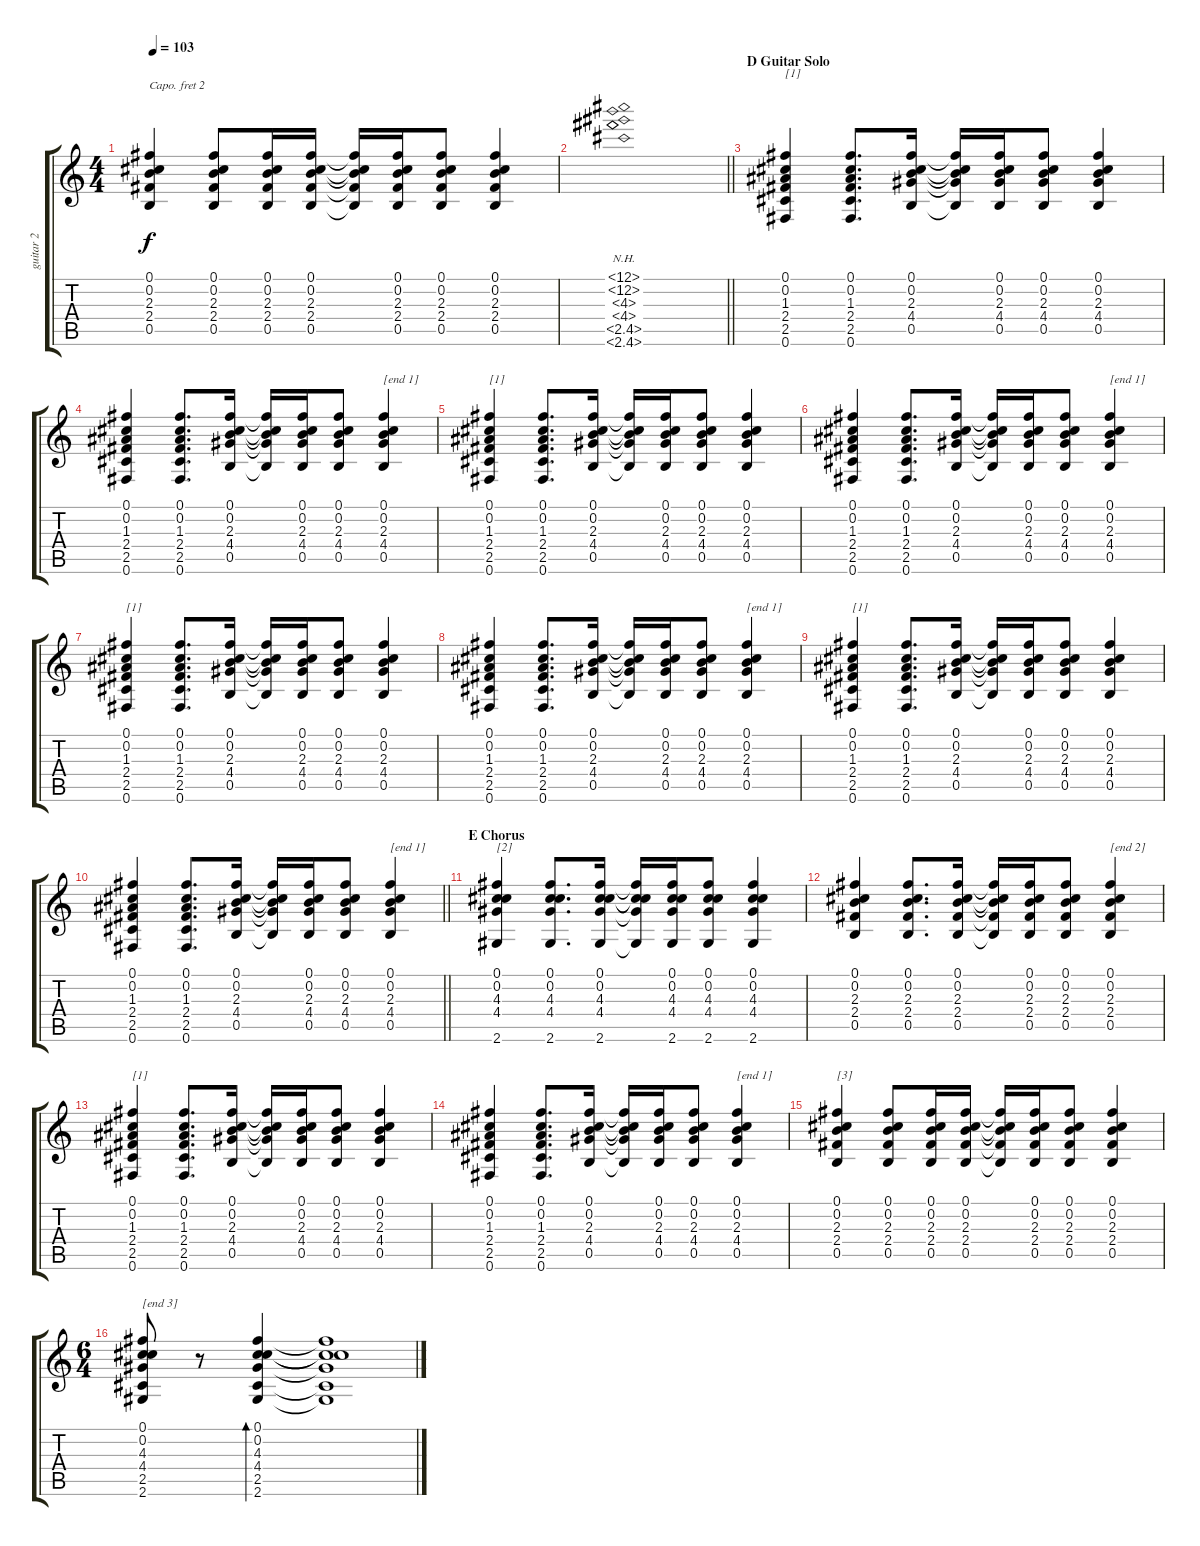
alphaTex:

\track ("guitar 2" "guitar 2") {instrument acousticguitarsteel}
\staff {score tabs}
\capo 2
\tuning (E4 B3 G3 D3 A2 E2) {hide}
\ts (4 4)
\tempo 103
\clef g2
\ks c
(0.1 0.2 2.3 2.4 0.5).4{dy f} (0.1 0.2 2.3 2.4 0.5).8 (0.1 0.2 2.3 2.4 0.5).16 (0.1 0.2 2.3 2.4 0.5).16 (0.1{t} 0.2{t} 2.3{t} 2.4{t} 0.5{t}).16 (0.1 0.2 2.3 2.4 0.5).16 (0.1 0.2 2.3 2.4 0.5).8 (0.1 0.2 2.3 2.4 0.5).4 |
\barLineRight lightlight
(0.1{nh} 0.2{nh} 4.3{nh} 4.4{nh} 2.5{nh} 2.6{nh}).1 |
\section ("" "D Guitar Solo")
(0.1 0.2 1.3 2.4 2.5 0.6).4{txt "[1]"} (0.1 0.2 1.3 2.4 2.5 0.6).8{d} (0.1 0.2 2.3 4.4 0.5).16 (0.1{t} 0.2{t} 2.3{t} 4.4{t} 0.5{t}).16 (0.1 0.2 2.3 4.4 0.5).16 (0.1 0.2 2.3 4.4 0.5).8 (0.1 0.2 2.3 4.4 0.5).4 |
(0.1 0.2 1.3 2.4 2.5 0.6).4 (0.1 0.2 1.3 2.4 2.5 0.6).8{d} (0.1 0.2 2.3 4.4 0.5).16 (0.1{t} 0.2{t} 2.3{t} 4.4{t} 0.5{t}).16 (0.1 0.2 2.3 4.4 0.5).16 (0.1 0.2 2.3 4.4 0.5).8 (0.1 0.2 2.3 4.4 0.5).4{txt "[end 1]"} |
(0.1 0.2 1.3 2.4 2.5 0.6).4{txt "[1]"} (0.1 0.2 1.3 2.4 2.5 0.6).8{d} (0.1 0.2 2.3 4.4 0.5).16 (0.1{t} 0.2{t} 2.3{t} 4.4{t} 0.5{t}).16 (0.1 0.2 2.3 4.4 0.5).16 (0.1 0.2 2.3 4.4 0.5).8 (0.1 0.2 2.3 4.4 0.5).4 |
(0.1 0.2 1.3 2.4 2.5 0.6).4 (0.1 0.2 1.3 2.4 2.5 0.6).8{d} (0.1 0.2 2.3 4.4 0.5).16 (0.1{t} 0.2{t} 2.3{t} 4.4{t} 0.5{t}).16 (0.1 0.2 2.3 4.4 0.5).16 (0.1 0.2 2.3 4.4 0.5).8 (0.1 0.2 2.3 4.4 0.5).4{txt "[end 1]"} |
(0.1 0.2 1.3 2.4 2.5 0.6).4{txt "[1]"} (0.1 0.2 1.3 2.4 2.5 0.6).8{d} (0.1 0.2 2.3 4.4 0.5).16 (0.1{t} 0.2{t} 2.3{t} 4.4{t} 0.5{t}).16 (0.1 0.2 2.3 4.4 0.5).16 (0.1 0.2 2.3 4.4 0.5).8 (0.1 0.2 2.3 4.4 0.5).4 |
(0.1 0.2 1.3 2.4 2.5 0.6).4 (0.1 0.2 1.3 2.4 2.5 0.6).8{d} (0.1 0.2 2.3 4.4 0.5).16 (0.1{t} 0.2{t} 2.3{t} 4.4{t} 0.5{t}).16 (0.1 0.2 2.3 4.4 0.5).16 (0.1 0.2 2.3 4.4 0.5).8 (0.1 0.2 2.3 4.4 0.5).4{txt "[end 1]"} |
(0.1 0.2 1.3 2.4 2.5 0.6).4{txt "[1]"} (0.1 0.2 1.3 2.4 2.5 0.6).8{d} (0.1 0.2 2.3 4.4 0.5).16 (0.1{t} 0.2{t} 2.3{t} 4.4{t} 0.5{t}).16 (0.1 0.2 2.3 4.4 0.5).16 (0.1 0.2 2.3 4.4 0.5).8 (0.1 0.2 2.3 4.4 0.5).4 |
\barLineRight lightlight
(0.1 0.2 1.3 2.4 2.5 0.6).4 (0.1 0.2 1.3 2.4 2.5 0.6).8{d} (0.1 0.2 2.3 4.4 0.5).16 (0.1{t} 0.2{t} 2.3{t} 4.4{t} 0.5{t}).16 (0.1 0.2 2.3 4.4 0.5).16 (0.1 0.2 2.3 4.4 0.5).8 (0.1 0.2 2.3 4.4 0.5).4{txt "[end 1]"} |
\section ("" "E Chorus")
(0.1 0.2 4.3 4.4 2.6).4{txt "[2]"} (0.1 0.2 4.3 4.4 2.6).8{d} (0.1 0.2 4.3 4.4 2.6).16 (0.1{t} 0.2{t} 4.3{t} 4.4{t} 2.6{t}).16 (0.1 0.2 4.3 4.4 2.6).16 (0.1 0.2 4.3 4.4 2.6).8 (0.1 0.2 4.3 4.4 2.6).4 |
(0.1 0.2 2.3 2.4 0.5).4 (0.1 0.2 2.3 2.4 0.5).8{d} (0.1 0.2 2.3 2.4 0.5).16 (0.1{t} 0.2{t} 2.3{t} 2.4{t} 0.5{t}).16 (0.1 0.2 2.3 2.4 0.5).16 (0.1 0.2 2.3 2.4 0.5).8 (0.1 0.2 2.3 2.4 0.5).4{txt "[end 2]"} |
(0.1 0.2 1.3 2.4 2.5 0.6).4{txt "[1]"} (0.1 0.2 1.3 2.4 2.5 0.6).8{d} (0.1 0.2 2.3 4.4 0.5).16 (0.1{t} 0.2{t} 2.3{t} 4.4{t} 0.5{t}).16 (0.1 0.2 2.3 4.4 0.5).16 (0.1 0.2 2.3 4.4 0.5).8 (0.1 0.2 2.3 4.4 0.5).4 |
(0.1 0.2 1.3 2.4 2.5 0.6).4 (0.1 0.2 1.3 2.4 2.5 0.6).8{d} (0.1 0.2 2.3 4.4 0.5).16 (0.1{t} 0.2{t} 2.3{t} 4.4{t} 0.5{t}).16 (0.1 0.2 2.3 4.4 0.5).16 (0.1 0.2 2.3 4.4 0.5).8 (0.1 0.2 2.3 4.4 0.5).4{txt "[end 1]"} |
(0.1 0.2 2.3 2.4 0.5).4{txt "[3]"} (0.1 0.2 2.3 2.4 0.5).8 (0.1 0.2 2.3 2.4 0.5).16 (0.1 0.2 2.3 2.4 0.5).16 (0.1{t} 0.2{t} 2.3{t} 2.4{t} 0.5{t}).16 (0.1 0.2 2.3 2.4 0.5).16 (0.1 0.2 2.3 2.4 0.5).8 (0.1 0.2 2.3 2.4 0.5).4 |
\ts (6 4)
(0.1 0.2 4.3 4.4 2.5 2.6).8{txt "[end 3]"} r.8 (0.1 0.2 4.3 4.4 2.5 2.6).4{bd 60} (0.1{t} 0.2{t} 4.3{t} 4.4{t} 2.5{t} 2.6{t}).1
